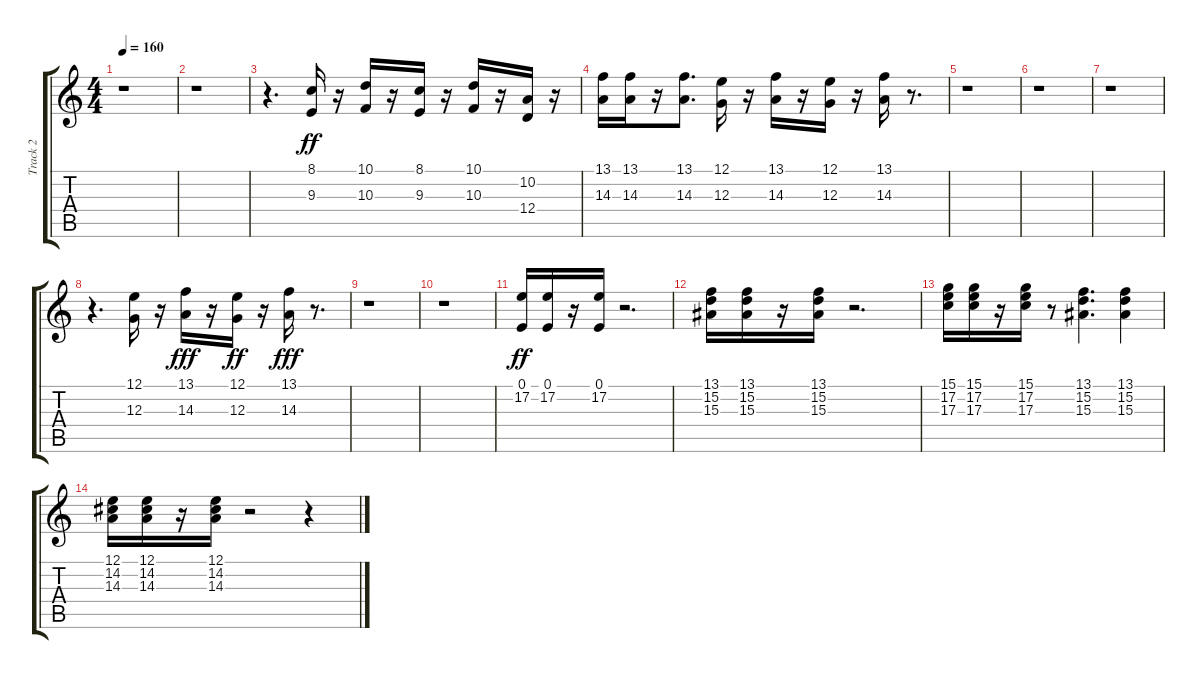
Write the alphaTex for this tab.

\track ("Track 2" "Track 2") {instrument brasssection}
\staff {score tabs}
\tuning (E4 B3 G3 D3 A2 E2) {hide}
\ts (4 4)
\tempo 160
\clef g2
\ks c
r.1{dy f} |
r.1 |
r.4{d} (8.1 9.3).16{dy ff} r.16 (10.1 10.3).16 r.16 (8.1 9.3).16 r.16 (10.1 10.3).16 r.16 (10.2 12.4).16 r.16 |
(13.1 14.3).16 (13.1 14.3).16 r.16 (13.1 14.3).8{d} (12.1 12.3).16 r.16 (13.1 14.3).16 r.16 (12.1 12.3).16 r.16 (13.1 14.3).16 r.8{d} |
r.1 |
r.1 |
r.1 |
r.4{d} (12.1 12.3).16 r.16 (13.1 14.3).16{dy fff} r.16 (12.1 12.3).16{dy ff} r.16 (13.1 14.3).16{dy fff} r.8{d} |
r.1 |
r.1 |
(0.1 17.2).16{dy ff} (0.1 17.2).16 r.16 (0.1 17.2).16 r.2{d} |
(13.1 15.2 15.3).16 (13.1 15.2 15.3).16 r.16 (13.1 15.2 15.3).16 r.2{d} |
(15.1 17.2 17.3).16 (15.1 17.2 17.3).16 r.16 (15.1 17.2 17.3).16 r.8 (13.1 15.2 15.3).4{d} (13.1 15.2 15.3).4 |
(12.1 14.2 14.3).16 (12.1 14.2 14.3).16 r.16 (12.1 14.2 14.3).16 r.2 r.4
